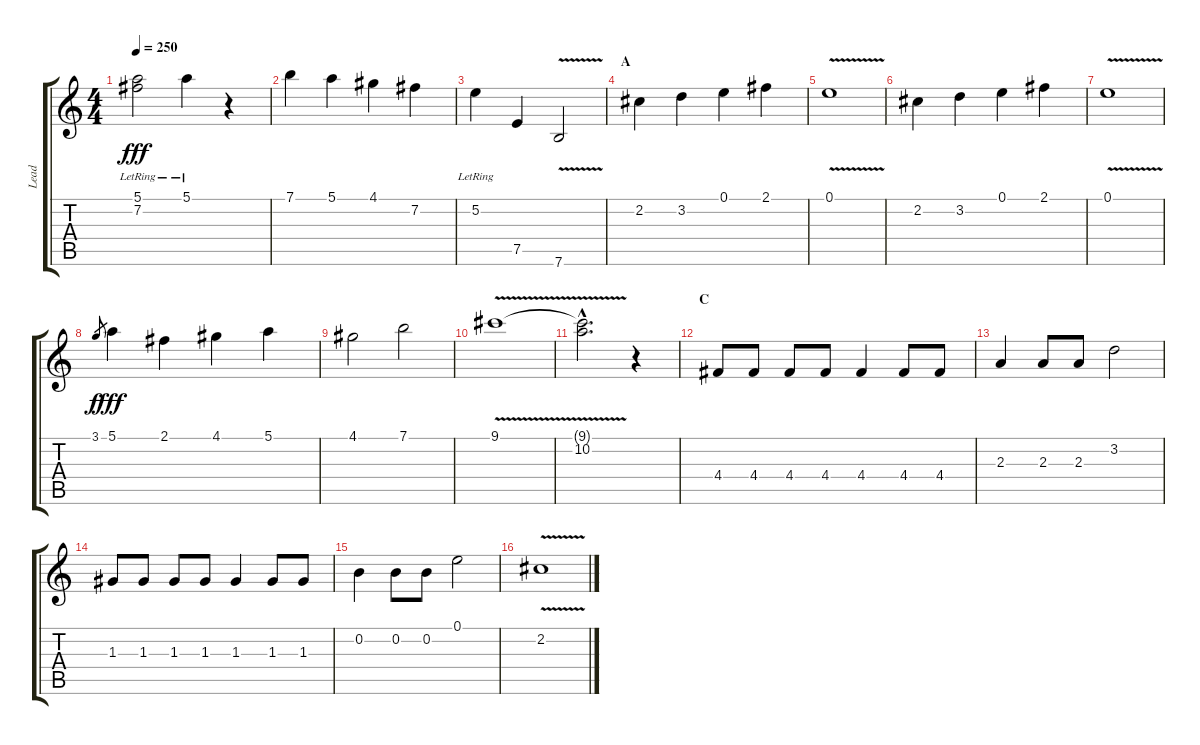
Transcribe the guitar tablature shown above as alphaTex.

\track ("Lead" "Lead") {instrument acousticguitarnylon}
\staff {score tabs}
\tuning (E4 B3 G3 D3 A2 E2) {hide}
\ts (4 4)
\tempo 250
\clef g2
\ks c
(5.1{lr} 7.2).2{dy fff} 5.1{lr}.4 r.4 |
7.1.4 5.1.4 4.1.4 7.2.4 |
5.2{lr}.4 7.5.4 7.6{v}.2 |
\section ("" "A")
2.2.4{instrument electricguitarjazz} 3.2.4 0.1.4 2.1.4 |
0.1{v}.1 |
2.2.4 3.2.4 0.1.4 2.1.4 |
0.1{v}.1 |
3.1.8{gr dy f} 5.1.4{dy fff} 2.1.4 4.1.4 5.1.4 |
4.1.2 7.1.2 |
9.1{v}.1 |
(9.1{hac t} 10.2{hac}).2{d} r.4 |
\section ("" "C")
4.4.8 4.4.8 4.4.8 4.4.8 4.4.4 4.4.8 4.4.8 |
2.3.4 2.3.8 2.3.8 3.2.2 |
1.3.8 1.3.8 1.3.8 1.3.8 1.3.4 1.3.8 1.3.8 |
0.2.4 0.2.8 0.2.8 0.1.2 |
2.2{v}.1
